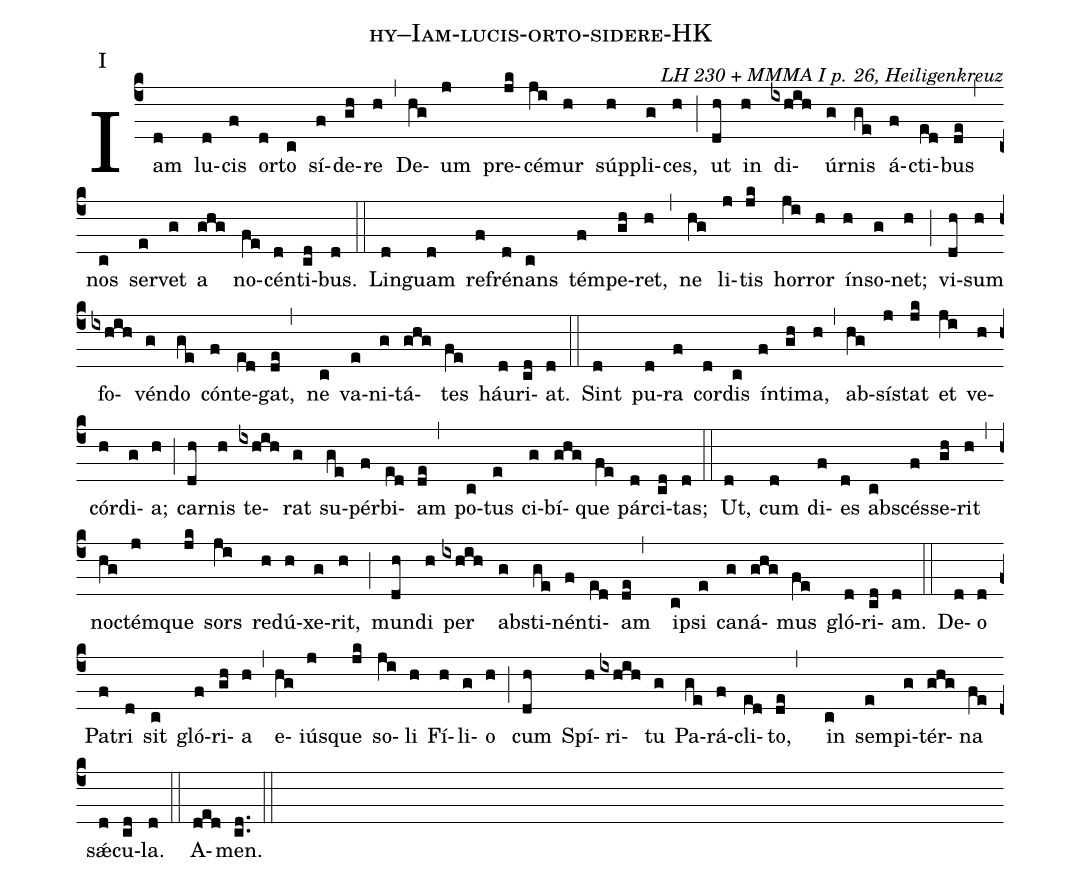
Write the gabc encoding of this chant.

name: hy--Iam-lucis-orto-sidere-HK;
commentary: LH 230 + MMMA I p. 26, Heiligenkreuz;
annotation: I ;
%%
(c4)Iam(d) lu(d)cis(f) or(d)to(c) sí(f)de(gh)re(h) (,)
De(hg)um(j) pre(jk)cé(ji)mur(h) súp(h)pli(g)ces,(h) (;)
ut(dh) in(h) di(ixhih)úr(g)nis(ge) á(f)cti(ed)bus(de,)
nos(c) ser(e)vet(g) a(ghg) no(fe)cén(d)ti(cd)bus.(d) (::)
Lin(d)guam(d) re(f)fré(d)nans(c) tém(f)pe(gh)ret,(h) (,)
ne(hg) li(j)tis(jk) hor(ji)ror(h) ín(h)so(g)net;(h) (;)
vi(dh)sum(h) fo(ixhih)vén(g)do(ge) cón(f)te(ed)gat,(de,)
ne(c) va(e)ni(g)tá(ghg)tes(fe) háu(d)ri(cd)at.(d) (::)
Sint(d) pu(d)ra(f) cor(d)dis(c) ín(f)ti(gh)ma,(h) (,)
ab(hg)sí(j)stat(jk) et(ji) ve(h)cór(h)di(g)a;(h) (;)
car(dh)nis(h) te(ixhih)rat(g) su(ge)pér(f)bi(ed)am(de,)
po(c)tus(e) ci(g)bí(ghg)que(fe) pár(d)ci(cd)tas;(d) (::)
Ut,(d) cum(d) di(f)es(d) ab(c)scés(f)se(gh)rit(h) (,)
no(hg)ctém(j)que(jk) sors(ji) re(h)dú(h)xe(g)rit,(h) (;)
mun(dh)di(h) per(ixhih) ab(g)sti(ge)nén(f)ti(ed)am(de,)
i(c)psi(e) ca(g)ná(ghg)mus(fe) gló(d)ri(cd)am.(d) (::)
De(d)o(d) Pa(f)tri(d) sit(c) gló(f)ri(gh)a(h) (,)
e(hg)iús(j)que(jk) so(ji)li(h) Fí(h)li(g)o(h) (;)
cum(dh) Spí(h)ri(ixhih)tu(g) Pa(ge)rá(f)cli(ed)to,(de,)
in(c) sem(e)pi(g)tér(ghg)na(fe) sǽ(d)cu(cd)la.(d) (::)
A(ded)men.(cd..) (::)
